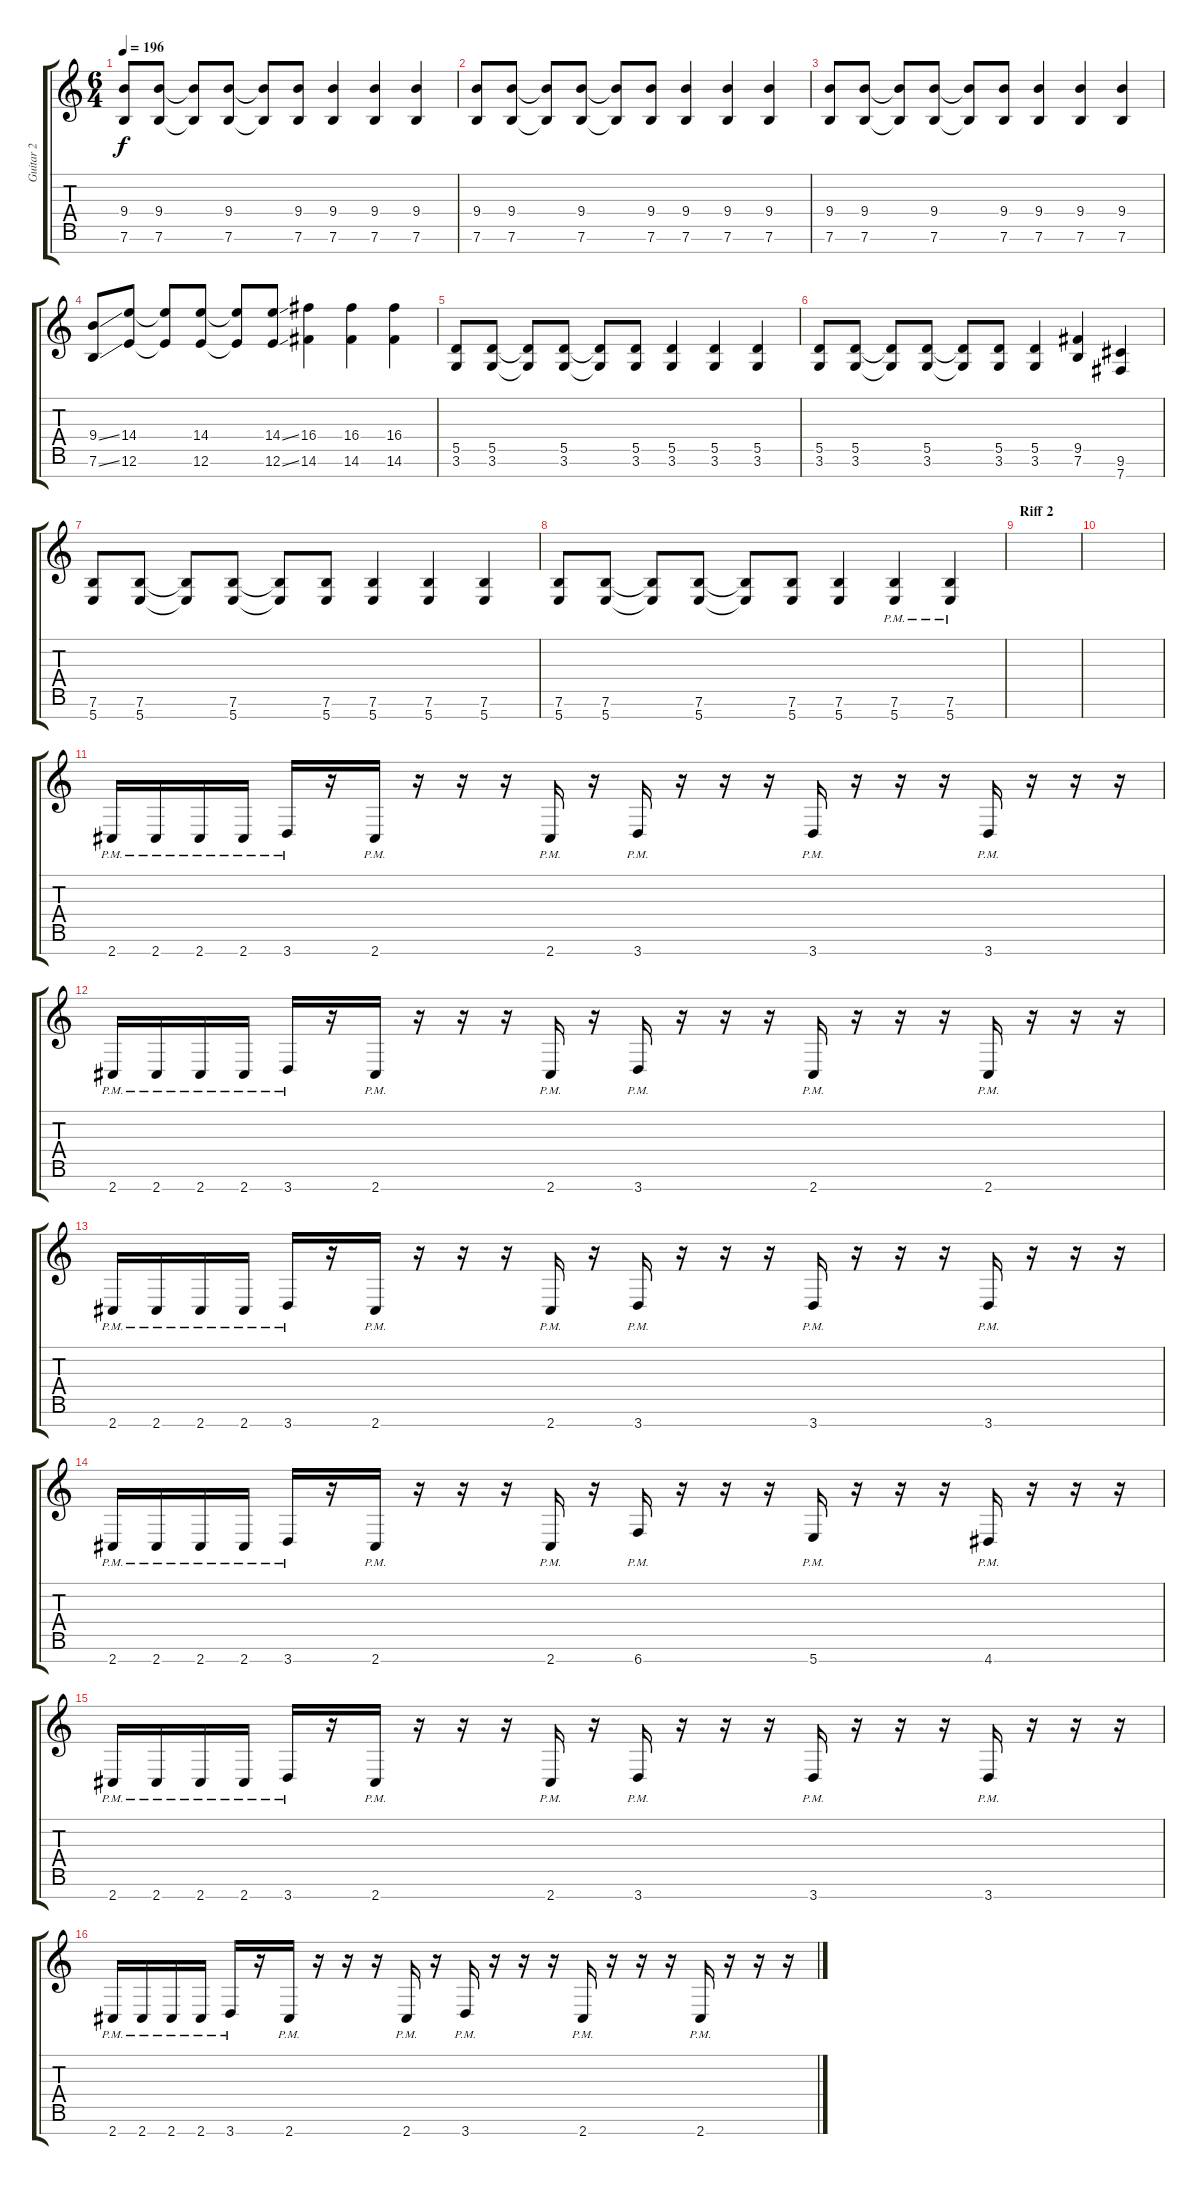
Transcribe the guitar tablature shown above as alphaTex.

\track ("Guitar 2" "Guitar 2") {instrument overdrivenguitar}
\staff {score tabs}
\tuning (E4 B3 G3 D3 A2 E2 B1) {hide}
\ts (6 4)
\tempo 196
\clef g2
\ks c
(9.4 7.6).8{dy f} (9.4 7.6).8 (9.4{t} 7.6{t}).8 (9.4 7.6).8 (9.4{t} 7.6{t}).8 (9.4 7.6).8 (9.4 7.6).4 (9.4 7.6).4 (9.4 7.6).4 |
(9.4 7.6).8 (9.4 7.6).8 (9.4{t} 7.6{t}).8 (9.4 7.6).8 (9.4{t} 7.6{t}).8 (9.4 7.6).8 (9.4 7.6).4 (9.4 7.6).4 (9.4 7.6).4 |
(9.4 7.6).8 (9.4 7.6).8 (9.4{t} 7.6{t}).8 (9.4 7.6).8 (9.4{t} 7.6{t}).8 (9.4 7.6).8 (9.4 7.6).4 (9.4 7.6).4 (9.4 7.6).4 |
(9.4{ss} 7.6{ss}).8 (14.4 12.6).8 (14.4{t} 12.6{t}).8 (14.4 12.6).8 (14.4{t} 12.6{t}).8 (14.4{ss} 12.6{ss}).8 (16.4 14.6).4 (16.4 14.6).4 (16.4 14.6).4 |
(5.5 3.6).8 (5.5 3.6).8 (5.5{t} 3.6{t}).8 (5.5 3.6).8 (5.5{t} 3.6{t}).8 (5.5 3.6).8 (5.5 3.6).4 (5.5 3.6).4 (5.5 3.6).4 |
(5.5 3.6).8 (5.5 3.6).8 (5.5{t} 3.6{t}).8 (5.5 3.6).8 (5.5{t} 3.6{t}).8 (5.5 3.6).8 (5.5 3.6).4 (9.5 7.6).4 (9.6 7.7).4 |
(7.6 5.7).8 (7.6 5.7).8 (7.6{t} 5.7{t}).8 (7.6 5.7).8 (7.6{t} 5.7{t}).8 (7.6 5.7).8 (7.6 5.7).4 (7.6 5.7).4 (7.6 5.7).4 |
(7.6 5.7).8 (7.6 5.7).8 (7.6{t} 5.7{t}).8 (7.6 5.7).8 (7.6{t} 5.7{t}).8 (7.6 5.7).8 (7.6 5.7).4 (7.6{pm} 5.7{pm}).4 (7.6{pm} 5.7{pm}).4 |
\section ("" "Riff 2")
|
|
2.7{pm}.16 2.7{pm}.16 2.7{pm}.16 2.7{pm}.16 3.7{pm}.16 r.16 2.7{pm}.16 r.16 r.16 r.16 2.7{pm}.16 r.16 3.7{pm}.16 r.16 r.16 r.16 3.7{pm}.16 r.16 r.16 r.16 3.7{pm}.16 r.16 r.16 r.16 |
2.7{pm}.16 2.7{pm}.16 2.7{pm}.16 2.7{pm}.16 3.7{pm}.16 r.16 2.7{pm}.16 r.16 r.16 r.16 2.7{pm}.16 r.16 3.7{pm}.16 r.16 r.16 r.16 2.7{pm}.16 r.16 r.16 r.16 2.7{pm}.16 r.16 r.16 r.16 |
2.7{pm}.16 2.7{pm}.16 2.7{pm}.16 2.7{pm}.16 3.7{pm}.16 r.16 2.7{pm}.16 r.16 r.16 r.16 2.7{pm}.16 r.16 3.7{pm}.16 r.16 r.16 r.16 3.7{pm}.16 r.16 r.16 r.16 3.7{pm}.16 r.16 r.16 r.16 |
2.7{pm}.16 2.7{pm}.16 2.7{pm}.16 2.7{pm}.16 3.7{pm}.16 r.16 2.7{pm}.16 r.16 r.16 r.16 2.7{pm}.16 r.16 6.7{pm}.16 r.16 r.16 r.16 5.7{pm}.16 r.16 r.16 r.16 4.7{pm}.16 r.16 r.16 r.16 |
2.7{pm}.16 2.7{pm}.16 2.7{pm}.16 2.7{pm}.16 3.7{pm}.16 r.16 2.7{pm}.16 r.16 r.16 r.16 2.7{pm}.16 r.16 3.7{pm}.16 r.16 r.16 r.16 3.7{pm}.16 r.16 r.16 r.16 3.7{pm}.16 r.16 r.16 r.16 |
2.7{pm}.16 2.7{pm}.16 2.7{pm}.16 2.7{pm}.16 3.7{pm}.16 r.16 2.7{pm}.16 r.16 r.16 r.16 2.7{pm}.16 r.16 3.7{pm}.16 r.16 r.16 r.16 2.7{pm}.16 r.16 r.16 r.16 2.7{pm}.16 r.16 r.16 r.16
